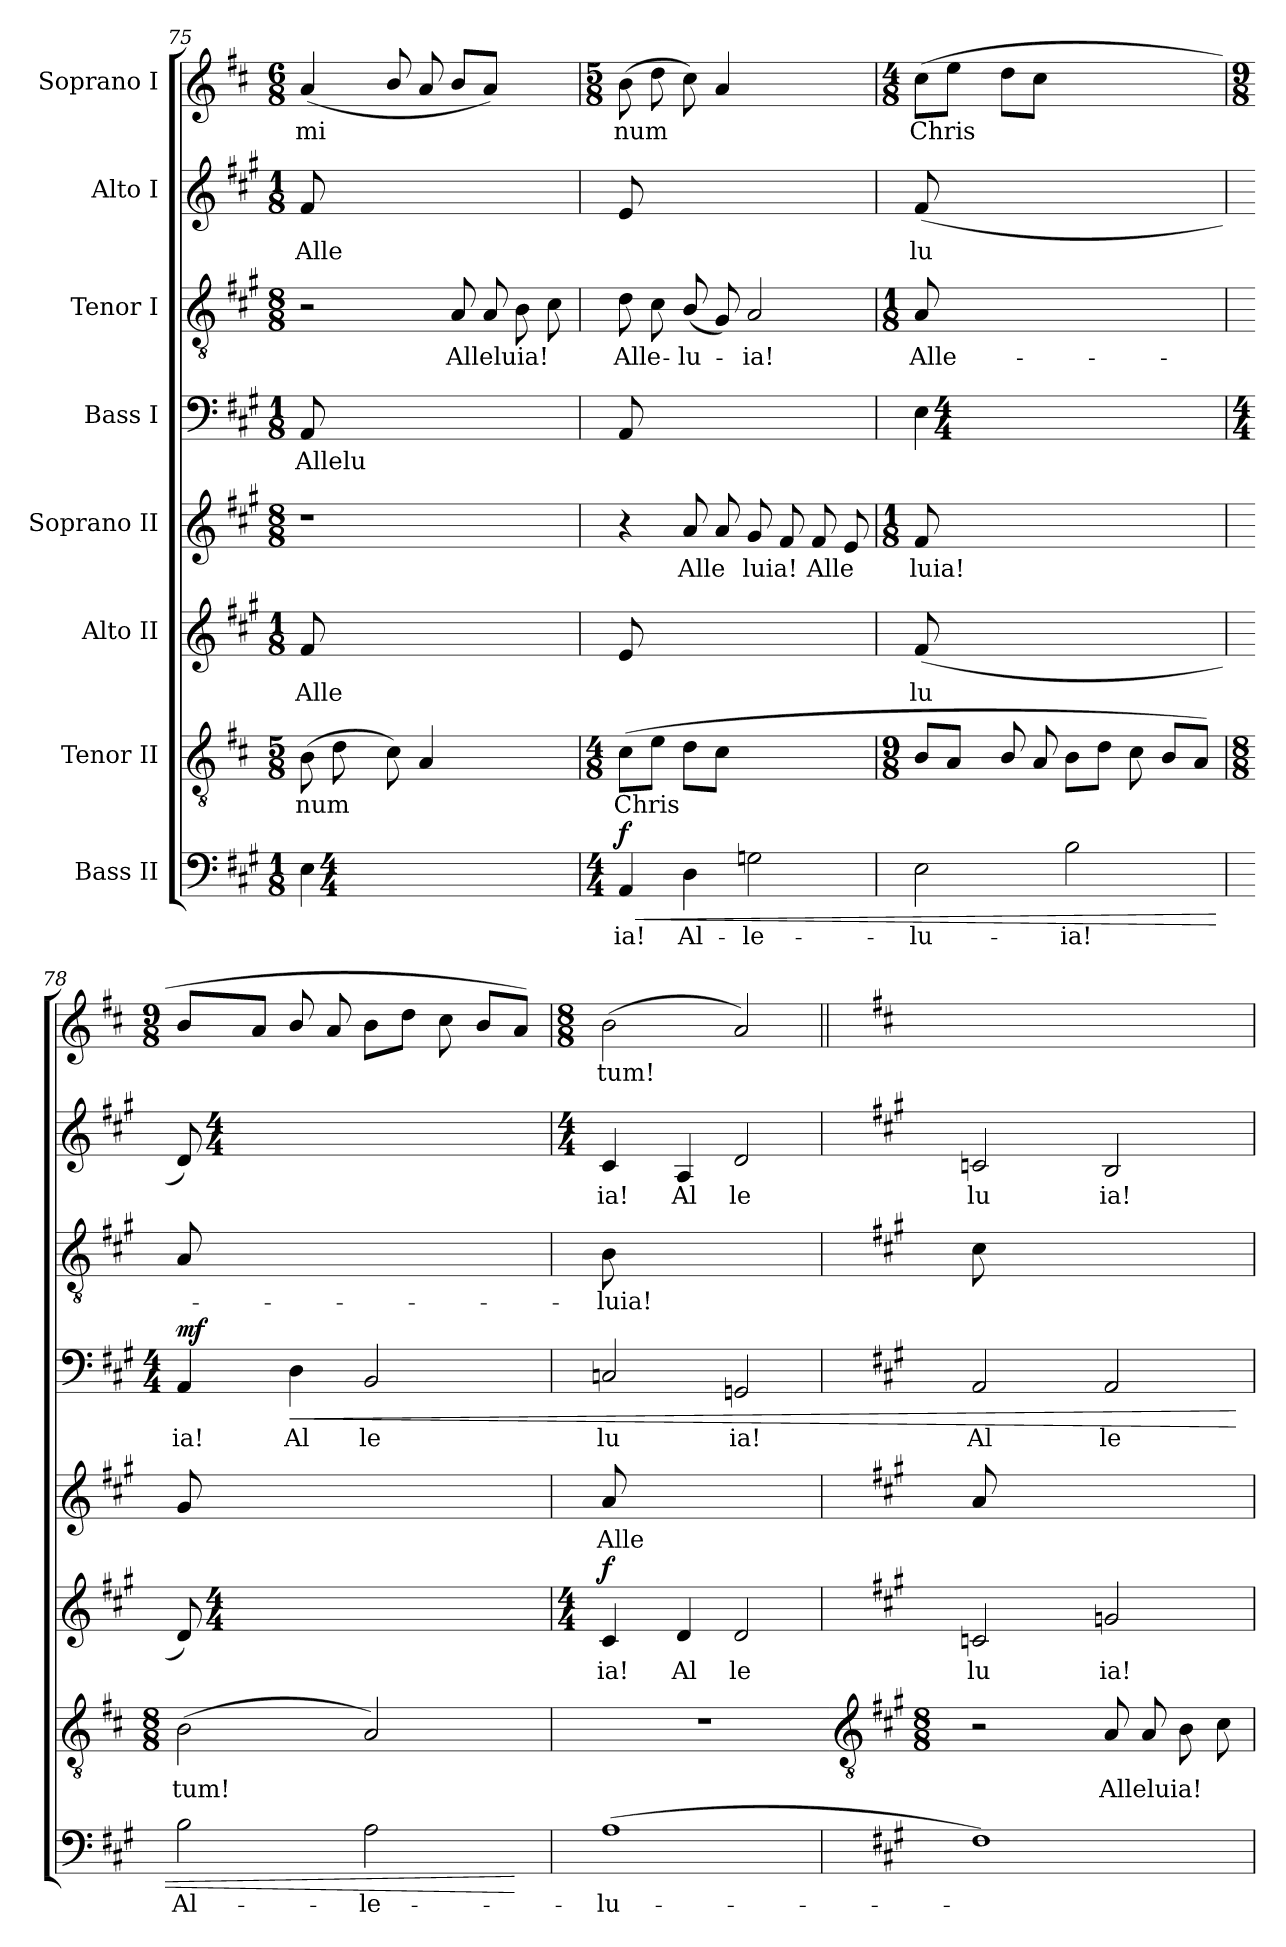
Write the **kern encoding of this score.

**kern	**text	**dynam	**kern	**text	**kern	**text	**dynam	**kern	**text	**kern	**text	**dynam	**kern	**text	**kern	**text	**kern	**text
*part8	*part8	*part8	*part7	*part7	*part6	*part6	*part6	*part5	*part5	*part4	*part4	*part4	*part3	*part3	*part2	*part2	*part1	*part1
*staff8	*staff8	*staff8	*staff7	*staff7	*staff6	*staff6	*staff6	*staff5	*staff5	*staff4	*staff4	*staff4	*staff3	*staff3	*staff2	*staff2	*staff1	*staff1
*I"Bass II	*	*	*I"Tenor II	*	*I"Alto II	*	*	*I"Soprano II	*	*I"Bass I	*	*	*I"Tenor I	*	*I"Alto I	*	*I"Soprano I	*
!!LO:LB:g=z
*clefF4	*	*	*clefGv2	*	*clefG2	*	*	*clefG2	*	*clefF4	*	*	*clefGv2	*	*clefG2	*	*clefG2	*
*k[f#c#g#]	*	*	*k[f#c#]	*	*k[f#c#g#]	*	*	*k[f#c#g#]	*	*k[f#c#g#]	*	*	*k[f#c#g#]	*	*k[f#c#g#]	*	*k[f#c#]	*
*A:	*	*	*D:	*	*A:	*	*	*A:	*	*A:	*	*	*A:	*	*A:	*	*D:	*
*M1/8	*	*	*M5/8	*	*M1/8	*	*	*M8/8	*	*M1/8	*	*	*M8/8	*	*M1/8	*	*M6/8	*
=75	=75	=75	=75	=75	=75	=75	=75	=75	=75	=75	=75	=75	=75	=75	=75	=75	=75	=75
!	!	!	!	!LO:LY:b	!	!LO:LY:b	!	!	!	!	!LO:LY:b	!	!	!	!	!LO:LY:b	!	!LO:LY:b
4E\	.	.	(>8B\	num	8f#/	Alle	.	1r	.	8AA/	Allelu	.	2r	.	8f#/	Alle	(<4a/	mi
.	.	.	8d\	.	2..ryy	.	.	.	.	2..ryy	.	.	.	.	2..ryy	.	.	.
*M4/4	*	*	*	*	*	*	*	*	*	*	*	*	*	*	*	*	*	*
2.ryy	.	.	8c#\)	.	.	.	.	.	.	.	.	.	.	.	.	.	8b/	.
.	.	.	4A/	.	.	.	.	.	.	.	.	.	.	.	.	.	8a/	.
!	!	!	!	!	!	!	!	!	!	!	!	!	!	!LO:LY:b	!	!	!	!
.	.	.	.	.	.	.	.	.	.	.	.	.	8A/	Alleluia!	.	.	8b/L	.
.	.	.	4.ryy	.	.	.	.	.	.	.	.	.	8A/	.	.	.	8a/J)	.
.	.	.	.	.	.	.	.	.	.	.	.	.	8B\	.	.	.	4ryy	.
.	.	.	.	.	.	.	.	.	.	.	.	.	8c#\	.	.	.	.	.
!!LO:LB:g=z
=76	=76	=76	=76	=76	=76	=76	=76	=76	=76	=76	=76	=76	=76	=76	=76	=76	=76	=76
*M4/4	*	*	*M4/8	*	*	*	*	*	*	*	*	*	*	*	*	*	*M5/8	*
!	!LO:LY:b	!LO:HP:b	!	!LO:LY:b	!	!	!	!	!	!	!	!	!	!LO:LY:b	!	!	!	!LO:LY:b
!	!	!LO:DY:n=1:a	!	!	!	!	!	!	!	!	!	!	!	!	!	!	!	!
4AA/	-ia!	< f	(<8c#\L	Chris	8e/	.	.	4r	.	8AA/	.	.	8d\	Alle-	8e/	.	(>8b\	num
.	.	.	8e\J	.	2..ryy	.	.	.	.	2..ryy	.	.	8c#\	.	2..ryy	.	8dd\	.
!	!LO:LY:b	!	!	!	!	!	!	!	!LO:LY:b	!	!	!	!	!LO:LY:b	!	!	!	!
4D\	Al-	.	8d\L	.	.	.	.	8a/	Alle	.	.	.	(<8B/	-lu-	.	.	8cc#\)	.
.	.	.	8c#\J	.	.	.	.	8a/	.	.	.	.	8G#/)	.	.	.	4a/	.
!	!LO:LY:b	!	!	!	!	!	!	!	!LO:LY:b	!	!	!	!	!LO:LY:b	!	!	!	!
2Gn\	-le-	.	2ryy	.	.	.	.	8g#/	luia!	.	.	.	2A/	-ia!	.	.	.	.
.	.	.	.	.	.	.	.	8f#/	.	.	.	.	.	.	.	.	4.ryy	.
!	!	!	!	!	!	!	!	!	!LO:LY:b	!	!	!	!	!	!	!	!	!
.	.	.	.	.	.	.	.	8f#/	Alle	.	.	.	.	.	.	.	.	.
.	.	.	.	.	.	.	.	8e/	.	.	.	.	.	.	.	.	.	.
=77	=77	=77	=77	=77	=77	=77	=77	=77	=77	=77	=77	=77	=77	=77	=77	=77	=77	=77
*	*	*	*M9/8	*	*	*	*	*M1/8	*	*	*	*	*M1/8	*	*	*	*M4/8	*
!	!LO:LY:b	!	!	!	!	!LO:LY:b	!	!	!LO:LY:b	!	!	!	!	!LO:LY:b	!	!LO:LY:b	!	!LO:LY:b
2E\	-lu-	.	8B/L	.	(<8f#/	lu	.	8f#/	luia!	4E\	.	.	8A/	Alle-	(<8f#/	lu	(<8cc#\L	Chris
.	.	.	8A/J	.	1ryy	.	.	1ryy	.	.	.	.	1ryy	.	1ryy	.	8ee\J	.
*	*	*	*	*	*	*	*	*	*	*M4/4	*	*	*	*	*	*	*	*
.	.	.	8B/	.	.	.	.	.	.	2..ryy	.	.	.	.	.	.	8dd\L	.
.	.	.	8A/	.	.	.	.	.	.	.	.	.	.	.	.	.	8cc#\J	.
!	!LO:LY:b	!	!	!	!	!	!	!	!	!	!	!	!	!	!	!	!	!
2B\	-ia!	.	8B\L	.	.	.	.	.	.	.	.	.	.	.	.	.	2ryy	.
.	.	.	8d\J	.	.	.	.	.	.	.	.	.	.	.	.	.	.	.
.	.	.	8c#\	.	.	.	.	.	.	.	.	.	.	.	.	.	.	.
.	.	.	8B/L	.	.	.	.	.	.	.	.	.	.	.	.	.	.	.
8ryy	.	.	8A/J)	.	.	.	.	.	.	.	.	.	.	.	.	.	8ryy	.
!!LO:LB:g=z
=78	=78	=78	=78	=78	=78	=78	=78	=78	=78	=78	=78	=78	=78	=78	=78	=78	=78	=78
*	*	*	*M8/8	*	*	*	*	*	*	*M4/4	*	*	*	*	*	*	*M9/8	*
!	!LO:LY:b	!	!	!LO:LY:b	!	!	!	!	!	!	!LO:LY:b	!LO:DY:a	!	!	!	!	!	!
2B\	Al-	.	(>2B\	tum!	8d/)	.	.	8g#/	.	4AA/	ia!	mf	8A/	.	8d/)	.	8b/L	.
*	*	*	*	*	*M4/4	*	*	*	*	*	*	*	*	*	*M4/4	*	*	*
.	.	.	.	.	1ryy	.	.	1ryy	.	.	.	.	1ryy	.	1ryy	.	8a/J	.
!	!	!	!	!	!	!	!	!	!	!	!LO:LY:b	!LO:HP:b	!	!	!	!	!	!
.	.	.	.	.	.	.	.	.	.	4D\	Al	<	.	.	.	.	8b/	.
.	.	.	.	.	.	.	.	.	.	.	.	.	.	.	.	.	8a/	.
!	!LO:LY:b	!	!	!	!	!	!	!	!	!	!LO:LY:b	!	!	!	!	!	!	!
2A\	-le-	.	2A/)	.	.	.	.	.	.	2BB/	le	.	.	.	.	.	8b\L	.
.	.	.	.	.	.	.	.	.	.	.	.	.	.	.	.	.	8dd\J	.
.	.	.	.	.	.	.	.	.	.	.	.	.	.	.	.	.	8cc#\	.
.	.	.	.	.	.	.	.	.	.	.	.	.	.	.	.	.	8b/L	.
8ryy	.	[	8ryy	.	.	.	.	.	.	8ryy	.	.	.	.	.	.	8a/J)	.
!!LO:LB:g=z
=79	=79	=79	=79	=79	=79	=79	=79	=79	=79	=79	=79	=79	=79	=79	=79	=79	=79	=79
*	*	*	*	*	*M4/4	*	*	*	*	*	*	*	*	*	*M4/4	*	*M8/8	*
!	!LO:LY:b	!	!	!	!	!LO:LY:b	!LO:DY:a	!	!LO:LY:b	!	!LO:LY:b	!	!	!LO:LY:b	!	!LO:LY:b	!	!LO:LY:b
(>1A	-lu-	.	1r	.	4c#/	ia!	f	8a/	Alle	2Cn/	lu	.	8B\	-luia!	4c#/	ia!	(>2b\	tum!
.	.	.	.	.	.	.	.	2..ryy	.	.	.	.	2..ryy	.	.	.	.	.
!	!	!	!	!	!	!LO:LY:b	!	!	!	!	!	!	!	!	!	!LO:LY:b	!	!
.	.	.	.	.	4d/	Al	.	.	.	.	.	.	.	.	4A/	Al	.	.
!	!	!	!	!	!	!LO:LY:b	!	!	!	!	!LO:LY:b	!	!	!	!	!LO:LY:b	!	!
.	.	.	.	.	2d/	le	.	.	.	2GGn/	ia!	.	.	.	2d/	le	2a/)	.
!!LO:LB:g=z
=80	=80||	=80||	=80	=80||	=80	=80||	=80||	=80	=80||	=80	=80||	=80||	=80	=80||	=80	=80||	=80||	=80||
*	*	*	*clefGv2	*	*	*	*	*	*	*	*	*	*	*	*	*	*	*
*	*	*	*k[f#c#g#]	*	*	*	*	*	*	*	*	*	*	*	*	*	*	*
*	*	*	*A:	*	*	*	*	*	*	*	*	*	*	*	*	*	*	*
*	*	*	*M8/8	*	*	*	*	*	*	*	*	*	*	*	*	*	*	*
!	!	!	!	!	!	!LO:LY:b	!	!	!	!	!LO:LY:b	!	!	!	!	!LO:LY:b	!	!
1F#)	.	.	2r	.	2cn/	lu	.	8a/	.	2AA/	Al	.	8c#\	.	2cn/	lu	4ryy	.
.	.	.	.	.	.	.	.	2..ryy	.	.	.	.	2..ryy	.	.	.	.	.
.	.	.	.	.	.	.	.	.	.	.	.	.	.	.	.	.	4ryy	.
!	!	!	!	!LO:LY:b	!	!LO:LY:b	!	!	!	!	!LO:LY:b	!	!	!	!	!LO:LY:b	!	!
.	.	.	8A/	Alleluia!	2gn/	ia!	.	.	.	2AA/	le	.	.	.	2B/	ia!	4ryy	.
.	.	.	8A/	.	.	.	.	.	.	.	.	.	.	.	.	.	.	.
.	.	.	8B\	.	.	.	.	.	.	.	.	.	.	.	.	.	4ryy	.
.	.	.	8c#\	.	.	.	.	.	.	.	.	.	.	.	.	.	.	.
.	.	.	.	.	.	.	.	.	.	.	.	[	.	.	.	.	.	.
=	=	=	=	=	=	=	=	=	=	=	=	=	=	=	=	=	=	=
*-	*-	*-	*-	*-	*-	*-	*-	*-	*-	*-	*-	*-	*-	*-	*-	*-	*-	*-
